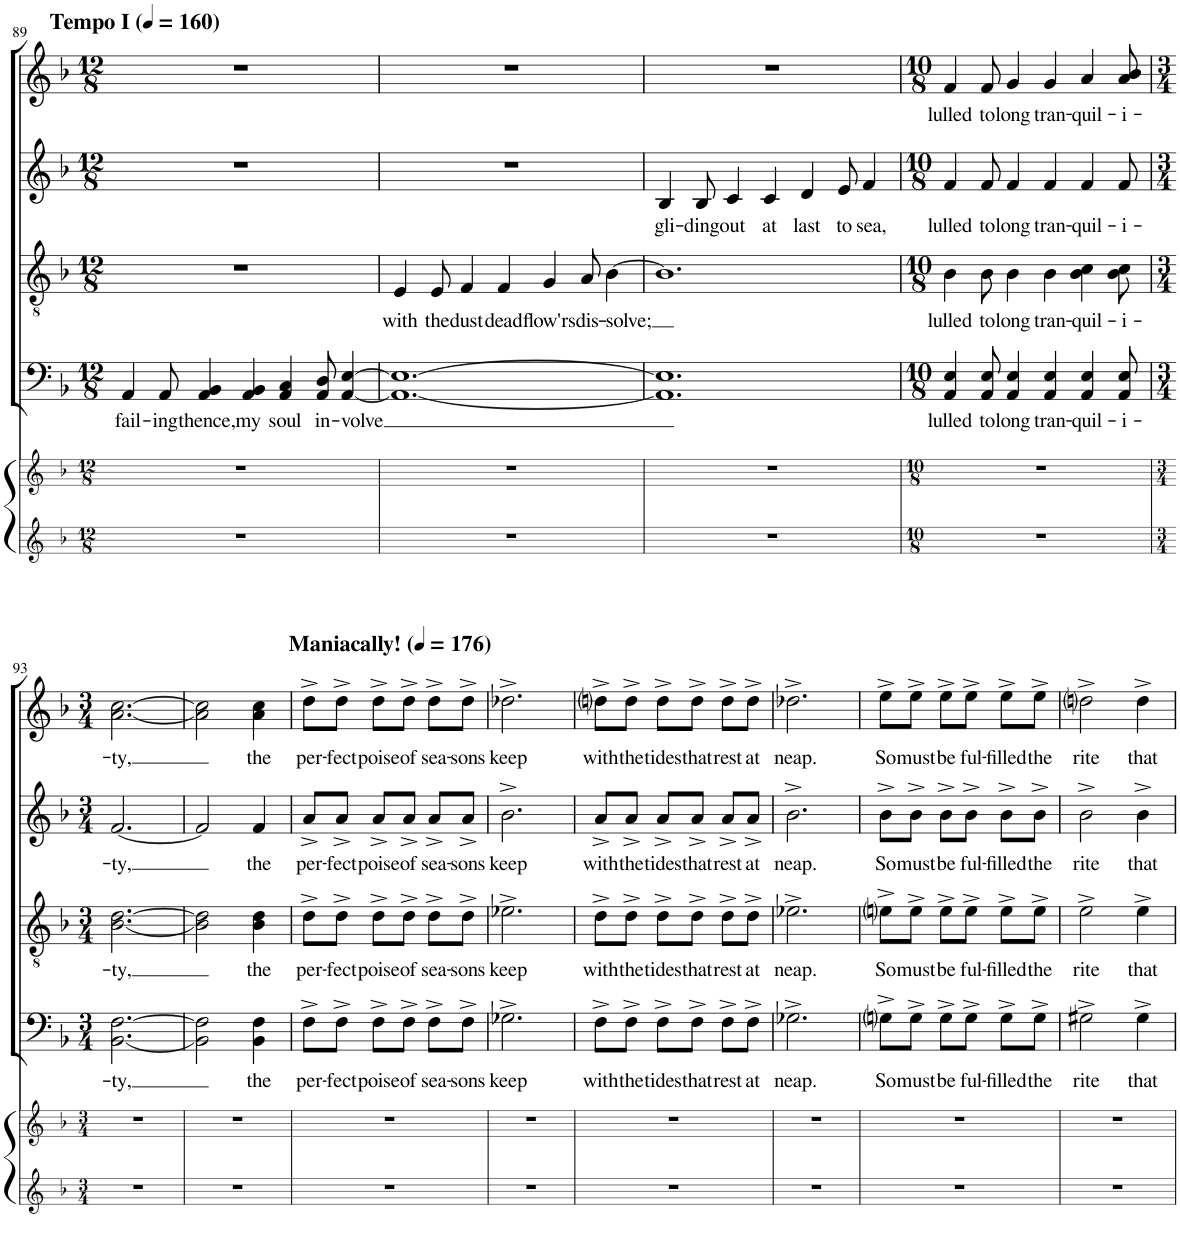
**kern	**kern	**kern	**text	**kern	**text	**kern	**text	**kern	**text
*part5	*part5	*part4	*part4	*part3	*part3	*part2	*part2	*part1	*part1
*staff6	*staff5	*staff4	*staff4	*staff3	*staff3	*staff2	*staff2	*staff1	*staff1
*I"PIANO (for rehearsal only)	*	*I"BASS	*	*I"TENOR	*	*I"ALTO	*	*I"SOPRANO	*
*I'Pno	*	*I'B	*	*I'T	*	*I'A	*	*I'S	*
!!LO:PB:g=z
*clefG2	*clefG2	*clefF4	*	*clefGv2	*	*clefG2	*	*clefG2	*
*k[b-]	*k[b-]	*k[b-]	*	*k[b-]	*	*k[b-]	*	*k[b-]	*
*M12/8	*M12/8	*M12/8	*	*M12/8	*	*M12/8	*	*M12/8	*
*MM160	*MM160	*MM160	*	*MM160	*	*MM160	*	*MM160	*
=89	=89	=89	=89	=89	=89	=89	=89	=89	=89
!	!	!	!	!	!	!	!	!LO:TX:a:B:t=Tempo I	!
!	!	!	!LO:LY:b	!	!	!	!	!	!
1.r	1.r	4AA/	fail-	1.r	.	1.r	.	1.r	.
!	!	!	!LO:LY:b	!	!	!	!	!	!
.	.	8AA/	-ing	.	.	.	.	.	.
!	!	!	!LO:LY:b	!	!	!	!	!	!
.	.	4AA/ 4BB-/	thence,	.	.	.	.	.	.
!	!	!	!LO:LY:b	!	!	!	!	!	!
.	.	4AA/ 4BB-/	my	.	.	.	.	.	.
!	!	!	!LO:LY:b	!	!	!	!	!	!
.	.	4AA/ 4C/	soul	.	.	.	.	.	.
!	!	!	!LO:LY:b	!	!	!	!	!	!
.	.	8AA/ 8D/	in-	.	.	.	.	.	.
!	!	!	!LO:LY:b	!	!	!	!	!	!
.	.	[4AA/ [4E/	-volve	.	.	.	.	.	.
=90	=90	=90	=90	=90	=90	=90	=90	=90	=90
!	!	!	!	!	!LO:LY:b	!	!	!	!
1.r	1.r	1.AA_ 1.E_	.	4E/	with	1.r	.	1.r	.
!	!	!	!	!	!LO:LY:b	!	!	!	!
.	.	.	.	8E/	the	.	.	.	.
!	!	!	!	!	!LO:LY:b	!	!	!	!
.	.	.	.	4F/	dust	.	.	.	.
!	!	!	!	!	!LO:LY:b	!	!	!	!
.	.	.	.	4F/	dead	.	.	.	.
!	!	!	!	!	!LO:LY:b	!	!	!	!
.	.	.	.	4G/	flow'rs	.	.	.	.
!	!	!	!	!	!LO:LY:b	!	!	!	!
.	.	.	.	8A/	dis-	.	.	.	.
!	!	!	!	!	!LO:LY:b	!	!	!	!
.	.	.	.	[4B-\	-solve;	.	.	.	.
=91	=91	=91	=91	=91	=91	=91	=91	=91	=91
!	!	!	!	!	!	!	!LO:LY:b	!	!
1.r	1.r	1.AA] 1.E]	.	1.B-]	.	4B-/	gli-	1.r	.
!	!	!	!	!	!	!	!LO:LY:b	!	!
.	.	.	.	.	.	8B-/	-ding	.	.
!	!	!	!	!	!	!	!LO:LY:b	!	!
.	.	.	.	.	.	4c/	out	.	.
!	!	!	!	!	!	!	!LO:LY:b	!	!
.	.	.	.	.	.	4c/	at	.	.
!	!	!	!	!	!	!	!LO:LY:b	!	!
.	.	.	.	.	.	4d/	last	.	.
!	!	!	!	!	!	!	!LO:LY:b	!	!
.	.	.	.	.	.	8e/	to	.	.
!	!	!	!	!	!	!	!LO:LY:b	!	!
.	.	.	.	.	.	4f/	sea,	.	.
=92	=92	=92	=92	=92	=92	=92	=92	=92	=92
*M10/8	*M10/8	*M10/8	*	*M10/8	*	*M10/8	*	*M10/8	*
!	!	!	!LO:LY:b	!	!LO:LY:b	!	!LO:LY:b	!	!LO:LY:b
4%5r	4%5r	4AA/ 4E/	lulled	4B-\	lulled	4f/	lulled	4f/	lulled
!	!	!	!LO:LY:b	!	!LO:LY:b	!	!LO:LY:b	!	!LO:LY:b
.	.	8AA/ 8E/	to	8B-\	to	8f/	to	8f/	to
!	!	!	!LO:LY:b	!	!LO:LY:b	!	!LO:LY:b	!	!LO:LY:b
.	.	4AA/ 4E/	long	4B-\	long	4f/	long	4g/	long
!	!	!	!LO:LY:b	!	!LO:LY:b	!	!LO:LY:b	!	!LO:LY:b
.	.	4AA/ 4E/	tran-	4B-\	tran-	4f/	tran-	4g/	tran-
!	!	!	!LO:LY:b	!	!LO:LY:b	!	!LO:LY:b	!	!LO:LY:b
.	.	4AA/ 4E/	-quil-	4B-\ 4c\	-quil-	4f/	-quil-	4a/	-quil-
!	!	!	!LO:LY:b	!	!LO:LY:b	!	!LO:LY:b	!	!LO:LY:b
.	.	8AA/ 8E/	-i-	8B-\ 8c\	-i-	8f/	-i-	8a/ 8b-/	-i-
!!LO:LB:g=z
=93	=93	=93	=93	=93	=93	=93	=93	=93	=93
*M3/4	*M3/4	*M3/4	*	*M3/4	*	*M3/4	*	*M3/4	*
!	!	!	!LO:LY:b	!	!LO:LY:b	!	!LO:LY:b	!	!LO:LY:b
2.r	2.r	[2.BB-\ [2.F\	-ty,	[2.B-\ [2.d\	-ty,	[2.f/	-ty,	[2.a\ [2.cc\	-ty,
=94	=94	=94	=94	=94	=94	=94	=94	=94	=94
2.r	2.r	2BB-\] 2F\]	.	2B-\] 2d\]	.	2f/]	.	2a\] 2cc\]	.
!	!	!	!LO:LY:b	!	!LO:LY:b	!	!LO:LY:b	!	!LO:LY:b
.	.	4BB-\ 4F\	the	4B-\ 4d\	the	4f/	the	4a\ 4cc\	the
=95	=95	=95	=95	=95	=95	=95	=95	=95	=95
*	*	*	*	*	*	*	*	*MM176	*
!	!	!	!	!	!	!	!	!LO:TX:a:B:t=Maniacally!	!
!	!	!	!LO:LY:b	!	!LO:LY:b	!	!LO:LY:b	!	!LO:LY:b
2.r	2.r	8F^\L	per-	8d^\L	per-	8a^/L	per-	8dd^\L	per-
!	!	!	!LO:LY:b	!	!LO:LY:b	!	!LO:LY:b	!	!LO:LY:b
.	.	8F^\J	-fect	8d^\J	-fect	8a^/J	-fect	8dd^\J	-fect
!	!	!	!LO:LY:b	!	!LO:LY:b	!	!LO:LY:b	!	!LO:LY:b
.	.	8F^\L	poise	8d^\L	poise	8a^/L	poise	8dd^\L	poise
!	!	!	!LO:LY:b	!	!LO:LY:b	!	!LO:LY:b	!	!LO:LY:b
.	.	8F^\J	of	8d^\J	of	8a^/J	of	8dd^\J	of
!	!	!	!LO:LY:b	!	!LO:LY:b	!	!LO:LY:b	!	!LO:LY:b
.	.	8F^\L	sea-	8d^\L	sea-	8a^/L	sea-	8dd^\L	sea-
!	!	!	!LO:LY:b	!	!LO:LY:b	!	!LO:LY:b	!	!LO:LY:b
.	.	8F^\J	-sons	8d^\J	-sons	8a^/J	-sons	8dd^\J	-sons
=96	=96	=96	=96	=96	=96	=96	=96	=96	=96
!	!	!	!LO:LY:b	!	!LO:LY:b	!	!LO:LY:b	!	!LO:LY:b
2.r	2.r	2.G-X^\	keep	2.e-X^\	keep	2.b-^\	keep	2.dd-X^\	keep
=97	=97	=97	=97	=97	=97	=97	=97	=97	=97
!	!	!	!LO:LY:b	!	!LO:LY:b	!	!LO:LY:b	!	!LO:LY:b
2.r	2.r	8F^\L	with	8d^\L	with	8a^/L	with	8ddni^\L	with
!	!	!	!LO:LY:b	!	!LO:LY:b	!	!LO:LY:b	!	!LO:LY:b
.	.	8F^\J	the	8d^\J	the	8a^/J	the	8dd^\J	the
!	!	!	!LO:LY:b	!	!LO:LY:b	!	!LO:LY:b	!	!LO:LY:b
.	.	8F^\L	tides	8d^\L	tides	8a^/L	tides	8dd^\L	tides
!	!	!	!LO:LY:b	!	!LO:LY:b	!	!LO:LY:b	!	!LO:LY:b
.	.	8F^\J	that	8d^\J	that	8a^/J	that	8dd^\J	that
!	!	!	!LO:LY:b	!	!LO:LY:b	!	!LO:LY:b	!	!LO:LY:b
.	.	8F^\L	rest	8d^\L	rest	8a^/L	rest	8dd^\L	rest
!	!	!	!LO:LY:b	!	!LO:LY:b	!	!LO:LY:b	!	!LO:LY:b
.	.	8F^\J	at	8d^\J	at	8a^/J	at	8dd^\J	at
=98	=98	=98	=98	=98	=98	=98	=98	=98	=98
!	!	!	!LO:LY:b	!	!LO:LY:b	!	!LO:LY:b	!	!LO:LY:b
2.r	2.r	2.G-X^\	neap.	2.e-X^\	neap.	2.b-^\	neap.	2.dd-X^\	neap.
=99	=99	=99	=99	=99	=99	=99	=99	=99	=99
!	!	!	!LO:LY:b	!	!LO:LY:b	!	!LO:LY:b	!	!LO:LY:b
2.r	2.r	8Gni^\L	So	8eni^\L	So	8b-^\L	So	8ee^\L	So
!	!	!	!LO:LY:b	!	!LO:LY:b	!	!LO:LY:b	!	!LO:LY:b
.	.	8G^\J	must	8e^\J	must	8b-^\J	must	8ee^\J	must
!	!	!	!LO:LY:b	!	!LO:LY:b	!	!LO:LY:b	!	!LO:LY:b
.	.	8G^\L	be	8e^\L	be	8b-^\L	be	8ee^\L	be
!	!	!	!LO:LY:b	!	!LO:LY:b	!	!LO:LY:b	!	!LO:LY:b
.	.	8G^\J	ful-	8e^\J	ful-	8b-^\J	ful-	8ee^\J	ful-
!	!	!	!LO:LY:b	!	!LO:LY:b	!	!LO:LY:b	!	!LO:LY:b
.	.	8G^\L	-filled	8e^\L	-filled	8b-^\L	-filled	8ee^\L	-filled
!	!	!	!LO:LY:b	!	!LO:LY:b	!	!LO:LY:b	!	!LO:LY:b
.	.	8G^\J	the	8e^\J	the	8b-^\J	the	8ee^\J	the
=100	=100	=100	=100	=100	=100	=100	=100	=100	=100
!	!	!	!LO:LY:b	!	!LO:LY:b	!	!LO:LY:b	!	!LO:LY:b
2.r	2.r	2G#X^\	rite	2e^\	rite	2b-^\	rite	2ddni^\	rite
!	!	!	!LO:LY:b	!	!LO:LY:b	!	!LO:LY:b	!	!LO:LY:b
.	.	4G#^\	that	4e^\	that	4b-^\	that	4dd^\	that
=	=	=	=	=	=	=	=	=	=
*-	*-	*-	*-	*-	*-	*-	*-	*-	*-
